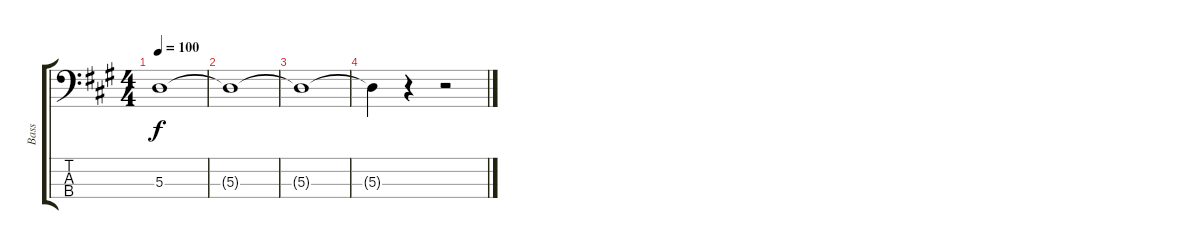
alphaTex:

\track ("Bass" "Bass") {instrument electricbasspick}
\staff {score tabs}
\tuning (G2 D2 A1 E1) {hide}
\ts (4 4)
\tempo 100
\clef f4
\ks a
5.3{t}.1{dy f} |
5.3{t}.1 |
5.3{t}.1 |
5.3{t}.4 r.4 r.2
